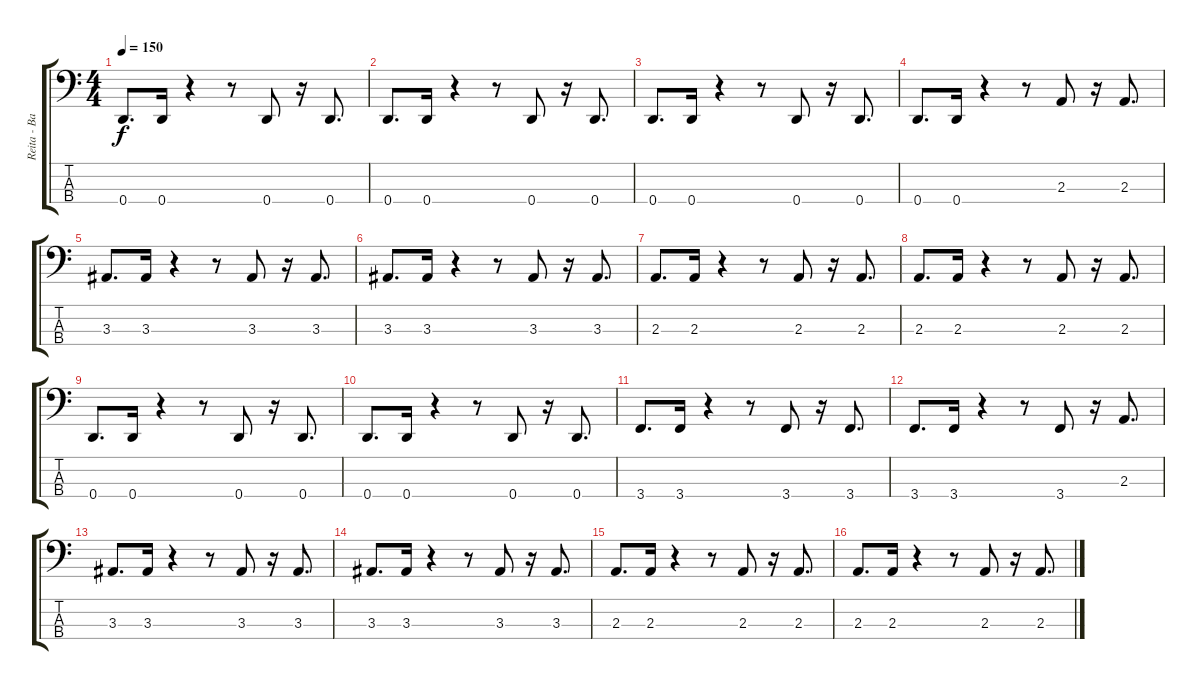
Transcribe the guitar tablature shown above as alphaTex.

\track ("Reita - Bass" "Reita - Ba") {instrument electricbasspick}
\staff {score tabs}
\tuning (F2 C2 G1 D1) {hide}
\ts (4 4)
\tempo 150
\clef f4
\ks c
0.4.8{d dy f} 0.4.16 r.4 r.8 0.4.8 r.16 0.4.8{d} |
0.4.8{d} 0.4.16 r.4 r.8 0.4.8 r.16 0.4.8{d} |
0.4.8{d} 0.4.16 r.4 r.8 0.4.8 r.16 0.4.8{d} |
0.4.8{d} 0.4.16 r.4 r.8 2.3.8 r.16 2.3.8{d} |
3.3.8{d} 3.3.16 r.4 r.8 3.3.8 r.16 3.3.8{d} |
3.3.8{d} 3.3.16 r.4 r.8 3.3.8 r.16 3.3.8{d} |
2.3.8{d} 2.3.16 r.4 r.8 2.3.8 r.16 2.3.8{d} |
2.3.8{d} 2.3.16 r.4 r.8 2.3.8 r.16 2.3.8{d} |
0.4.8{d} 0.4.16 r.4 r.8 0.4.8 r.16 0.4.8{d} |
0.4.8{d} 0.4.16 r.4 r.8 0.4.8 r.16 0.4.8{d} |
3.4.8{d} 3.4.16 r.4 r.8 3.4.8 r.16 3.4.8{d} |
3.4.8{d} 3.4.16 r.4 r.8 3.4.8 r.16 2.3.8{d} |
3.3.8{d} 3.3.16 r.4 r.8 3.3.8 r.16 3.3.8{d} |
3.3.8{d} 3.3.16 r.4 r.8 3.3.8 r.16 3.3.8{d} |
2.3.8{d} 2.3.16 r.4 r.8 2.3.8 r.16 2.3.8{d} |
2.3.8{d} 2.3.16 r.4 r.8 2.3.8 r.16 2.3.8{d}
